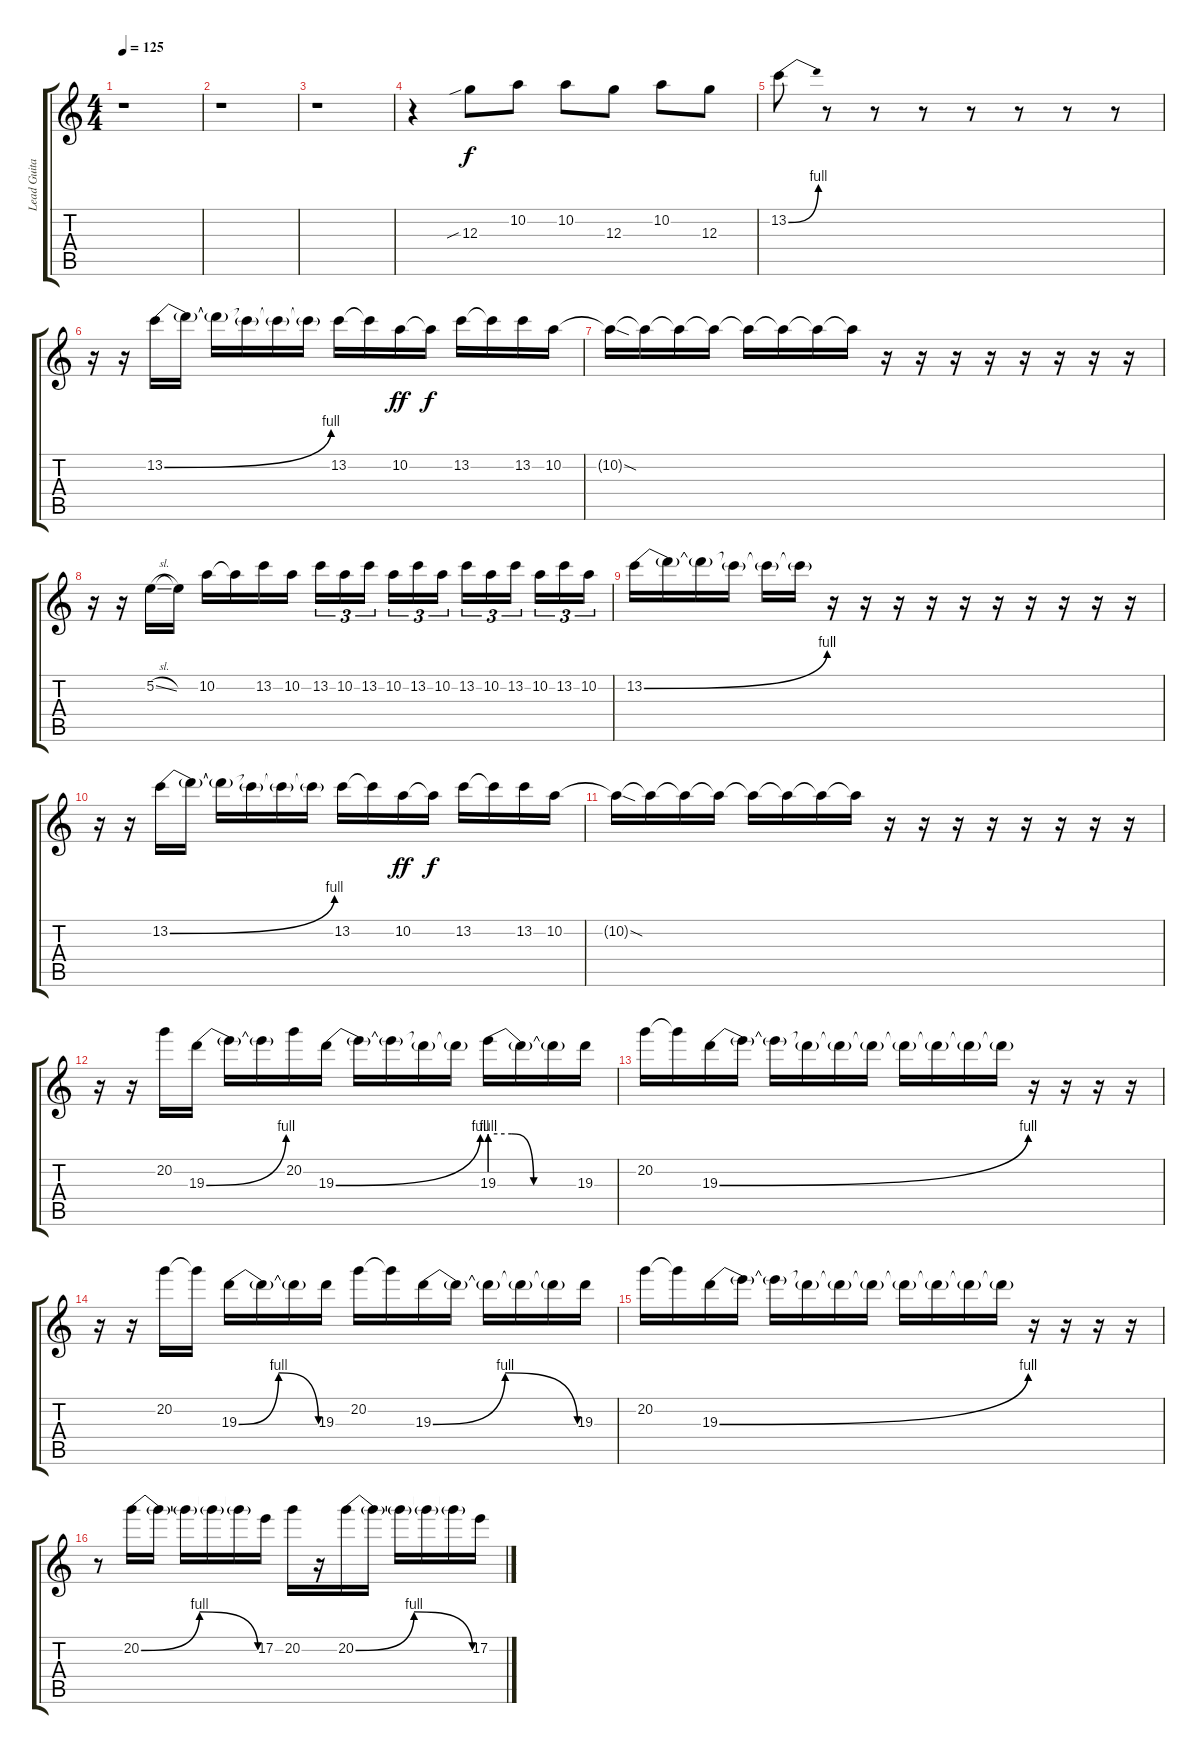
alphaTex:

\track ("Lead Guitar" "Lead Guita") {mute instrument overdrivenguitar}
\staff {score tabs}
\tuning (E4 B3 G3 D3 A2 E2) {hide}
\ts (4 4)
\tempo 125
\clef g2
\ks c
r.1{dy f} |
r.1 |
r.1 |
r.4 12.3{sib}.8{volume 16} 10.2.8 10.2.8 12.3.8 10.2.8 12.3.8 |
13.2{be (bend 0 0 60 4)}.8 r.8 r.8 r.8 r.8 r.8 r.8 r.8 |
r.16 r.16 13.2{be (bend 0 0 60 4)}.16 13.2{t}.16 13.2{t}.16 13.2{t}.16 13.2{t}.16 13.2{t}.16 13.2.16 13.2{t}.16 10.2.16{dy ff} 10.2{t}.16{dy f} 13.2.16 13.2{t}.16 13.2.16 10.2.16 |
10.2{sod t}.16 10.2{t}.16 10.2{t}.16 10.2{t}.16 10.2{t}.16 10.2{t}.16 10.2{t}.16 10.2{t}.16 r.16 r.16 r.16 r.16 r.16 r.16 r.16 r.16 |
r.16 r.16 5.2{sl}.16 5.2{t}.16 10.2.16 10.2{t}.16 13.2.16 10.2.16 13.2.16{tu (3 2)} 10.2.16{tu (3 2)} 13.2.16{tu (3 2) beam splitsecondary} 10.2.16{tu (3 2)} 13.2.16{tu (3 2)} 10.2.16{tu (3 2)} 13.2.16{tu (3 2)} 10.2.16{tu (3 2)} 13.2.16{tu (3 2) beam splitsecondary} 10.2.16{tu (3 2)} 13.2.16{tu (3 2)} 10.2.16{tu (3 2)} |
13.2{be (bend 0 0 60 4)}.16 13.2{t}.16 13.2{t}.16 13.2{t}.16 13.2{t}.16 13.2{t}.16 r.16 r.16 r.16 r.16 r.16 r.16 r.16 r.16 r.16 r.16 |
r.16 r.16 13.2{be (bend 0 0 60 4)}.16 13.2{t}.16 13.2{t}.16 13.2{t}.16 13.2{t}.16 13.2{t}.16 13.2.16 13.2{t}.16 10.2.16{dy ff} 10.2{t}.16{dy f} 13.2.16 13.2{t}.16 13.2.16 10.2.16 |
10.2{sod t}.16 10.2{t}.16 10.2{t}.16 10.2{t}.16 10.2{t}.16 10.2{t}.16 10.2{t}.16 10.2{t}.16 r.16 r.16 r.16 r.16 r.16 r.16 r.16 r.16 |
r.16 r.16 20.2.16 19.3{be (bend 0 0 60 4)}.16 19.3{t}.16 19.3{t}.16 20.2.16 19.3{be (bend 0 0 60 4)}.16 19.3{t}.16 19.3{t}.16 19.3{t}.16 19.3{t}.16 19.3{be (custom 0 4 15 4 30 0 60 0)}.16 19.3{t}.16 19.3{t}.16 19.3.16 |
20.2.16 20.2{t}.16 19.3{be (bend 0 0 60 4)}.16 19.3{t}.16 19.3{t}.16 19.3{t}.16 19.3{t}.16 19.3{t}.16 19.3{t}.16 19.3{t}.16 19.3{t}.16 19.3{t}.16 r.16 r.16 r.16 r.16 |
r.16 r.16 20.2.16 20.2{t}.16 19.3{be (bendrelease 0 0 15 4 38 4 60 0)}.16 19.3{t}.16 19.3{t}.16 19.3.16 20.2.16 20.2{t}.16 19.3{be (bendrelease 0 0 15 4 38 4 60 0)}.16 19.3{t}.16 19.3{t}.16 19.3{t}.16 19.3{t}.16 19.3.16 |
20.2.16 20.2{t}.16 19.3{be (bend 0 0 60 4)}.16 19.3{t}.16 19.3{t}.16 19.3{t}.16 19.3{t}.16 19.3{t}.16 19.3{t}.16 19.3{t}.16 19.3{t}.16 19.3{t}.16 r.16 r.16 r.16 r.16 |
r.8 20.2{be (bendrelease 0 0 22 4 31 4 60 0)}.16 20.2{t}.16 20.2{t}.16 20.2{t}.16 20.2{t}.16 17.2.16 20.2.16 r.16 20.2{be (bendrelease 0 0 15 4 15 4 60 0)}.16 20.2{t}.16 20.2{t}.16 20.2{t}.16 20.2{t}.16 17.2.16
